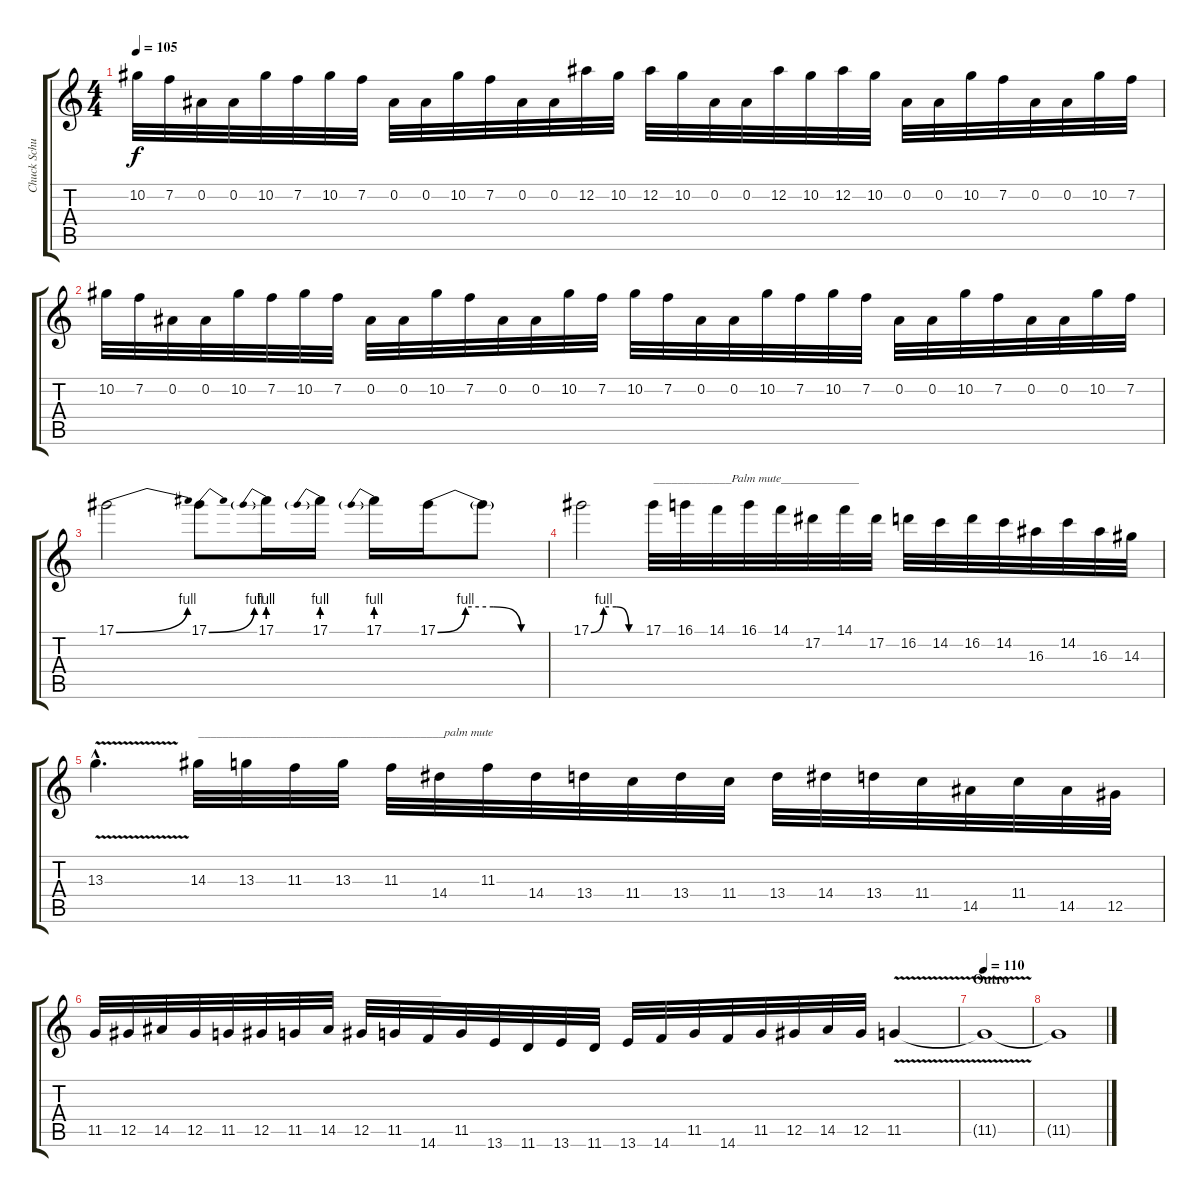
\track ("Chuck Schuldiner" "Chuck Schu") {instrument distortionguitar}
\staff {score tabs}
\tuning (Eb4 Bb3 Gb3 Db3 Ab2 Eb2) {hide}
\ts (4 4)
\tempo 105
\clef g2
\ks c
10.2.32{dy f} 7.2.32 0.2.32 0.2.32 10.2.32 7.2.32 10.2.32 7.2.32 0.2.32 0.2.32 10.2.32 7.2.32 0.2.32 0.2.32 12.2.32 10.2.32 12.2.32 10.2.32 0.2.32 0.2.32 12.2.32 10.2.32 12.2.32 10.2.32 0.2.32 0.2.32 10.2.32 7.2.32 0.2.32 0.2.32 10.2.32 7.2.32 |
10.2.32 7.2.32 0.2.32 0.2.32 10.2.32 7.2.32 10.2.32 7.2.32 0.2.32 0.2.32 10.2.32 7.2.32 0.2.32 0.2.32 10.2.32 7.2.32 10.2.32 7.2.32 0.2.32 0.2.32 10.2.32 7.2.32 10.2.32 7.2.32 0.2.32 0.2.32 10.2.32 7.2.32 0.2.32 0.2.32 10.2.32 7.2.32 |
17.1{be (bend 0 0 60 4)}.2 17.1{be (bend 0 0 60 4)}.8 17.1{be (prebend 0 4 60 4)}.16 17.1{be (prebend 0 4 60 4)}.16 17.1{be (prebend 0 4 60 4)}.16 17.1{be (custom 0 0 15 4 30 4 45 0 60 0)}.16 17.1{t}.8 |
17.1{be (custom 0 0 15 4 30 4 45 0 60 0)}.2 17.1.32{txt "_____________Palm mute_____________"} 16.1.32 14.1.32 16.1.32 14.1.32 17.2.32 14.1.32 17.2.32 16.2.32 14.2.32 16.2.32 14.2.32 16.3.32 14.2.32 16.3.32 14.3.32 |
13.3{v hac}.4{d} 14.3.32{txt "_________________________________________palm mute"} 13.3.32 11.3.32 13.3.32 11.3.32 14.4.32 11.3.32 14.4.32 13.4.32 11.4.32 13.4.32 11.4.32 13.4.32 14.4.32 13.4.32 11.4.32 14.5.32 11.4.32 14.5.32 12.5.32 |
11.5.32 12.5.32 14.5.32 12.5.32{txt "_________________________________________"} 11.5.32 12.5.32 11.5.32 14.5.32 12.5.32 11.5.32 14.6.32 11.5.32 13.6.32 11.6.32 13.6.32 11.6.32 13.6.32 14.6.32 11.5.32 14.6.32 11.5.32 12.5.32 14.5.32 12.5.32 11.5{v}.4 |
\section ("" "Outro")
\tempo 110
11.5{t}.1 |
11.5{t}.1
